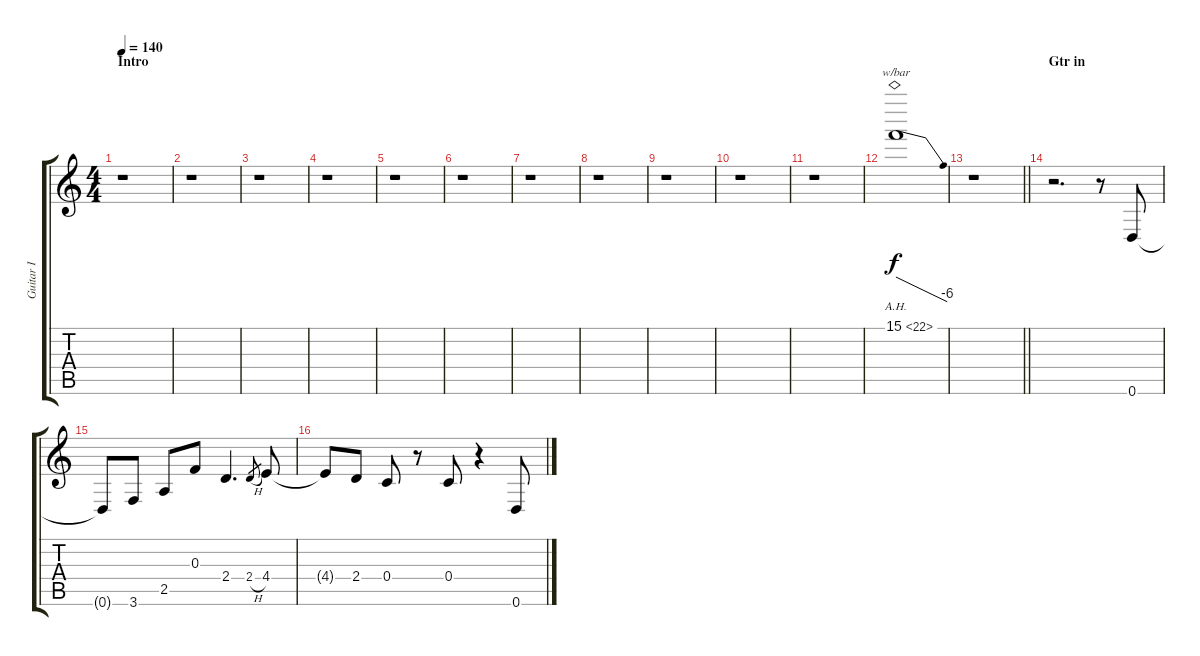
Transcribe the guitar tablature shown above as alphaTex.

\track ("Guitar I" "Guitar I") {instrument distortionguitar}
\staff {score tabs}
\tuning (D4 A3 F3 C3 G2 D2) {hide}
\ts (4 4)
\section ("" "Intro")
\tempo 140
\clef g2
\ks c
r.1{dy f instrument distortionguitar} |
r.1 |
r.1 |
r.1 |
r.1 |
r.1 |
r.1 |
r.1 |
r.1 |
r.1 |
r.1 |
15.1{ah 7}.1{tbe (dive default 0 0 60 -24)} |
\barLineRight lightlight
r.1 |
\section ("" "Gtr in")
r.2{d} r.8 0.6.8 |
0.6{t}.8 3.6.8 2.5.8 0.3.8 2.4.4{d} 2.4{h}.8{gr} 4.4.8 |
4.4{t}.8 2.4.8 0.4.8 r.8 0.4.8 r.4 0.6.8
